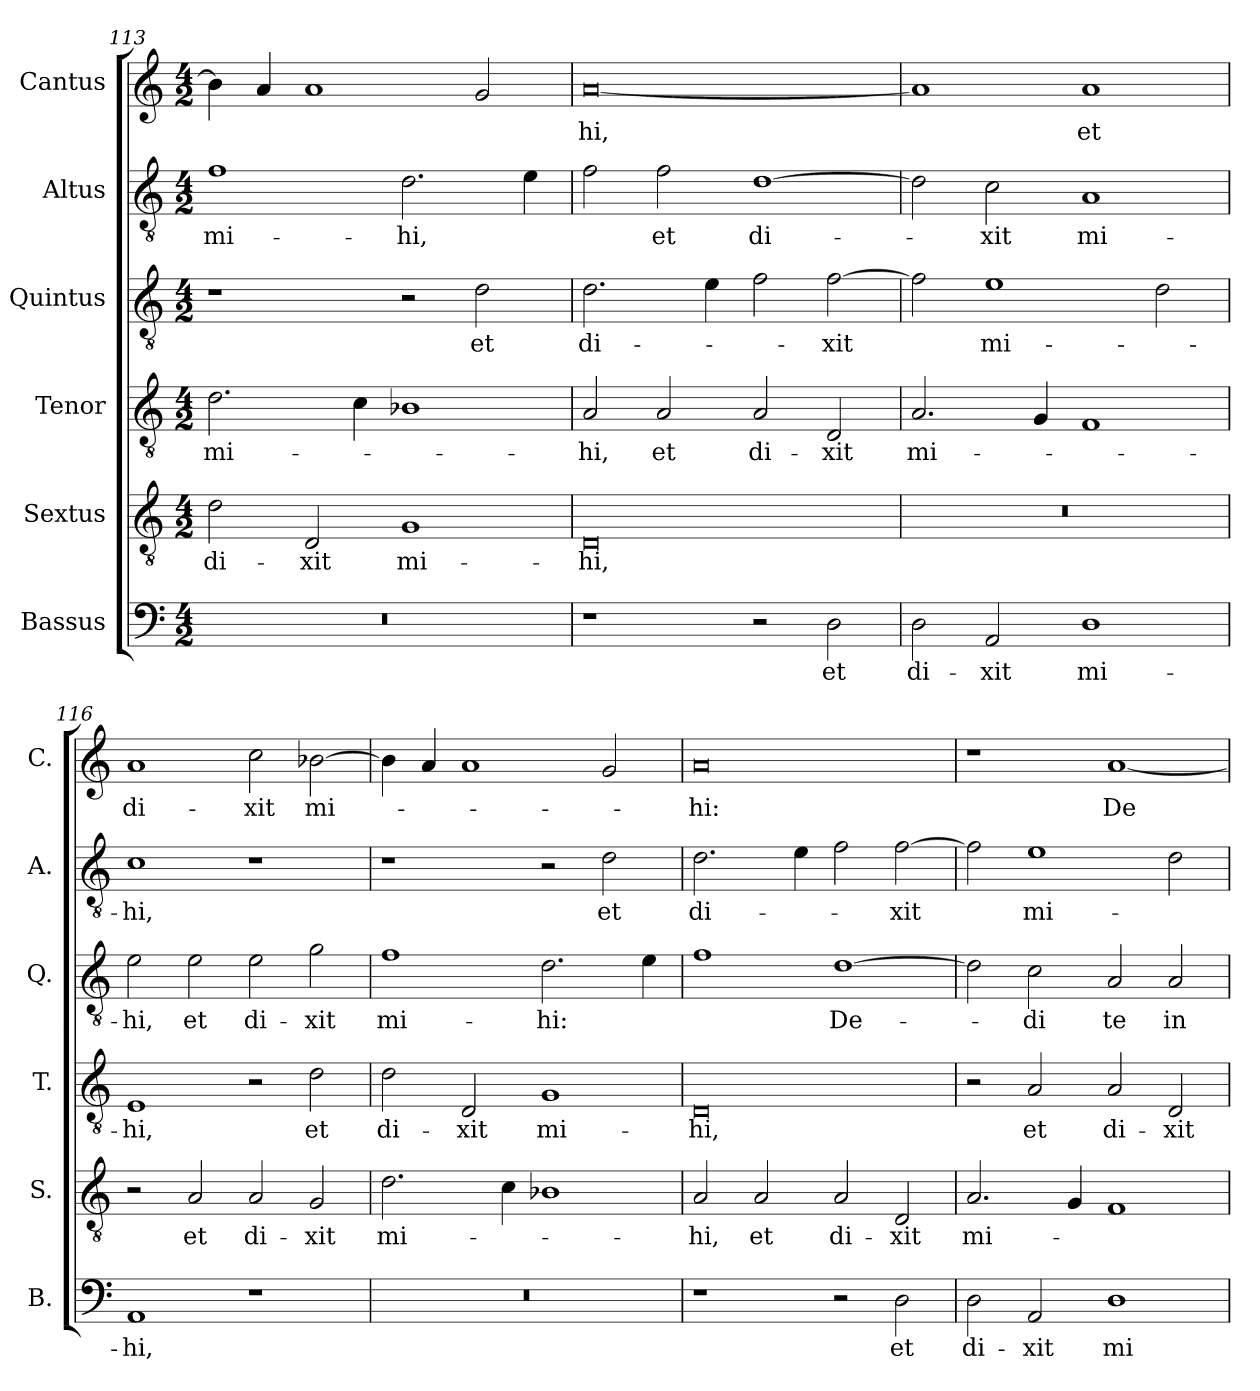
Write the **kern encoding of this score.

**kern	**text	**kern	**text	**kern	**text	**kern	**text	**kern	**text	**kern	**text
*part6	*part6	*part5	*part5	*part4	*part4	*part3	*part3	*part2	*part2	*part1	*part1
*staff6	*staff6	*staff5	*staff5	*staff4	*staff4	*staff3	*staff3	*staff2	*staff2	*staff1	*staff1
*I"Bassus	*	*I"Sextus	*	*I"Tenor	*	*I"Quintus	*	*I"Altus	*	*I"Cantus	*
*I'B.	*	*I'S.	*	*I'T.	*	*I'Q.	*	*I'A.	*	*I'C.	*
*clefF4	*	*clefGv2	*	*clefGv2	*	*clefGv2	*	*clefGv2	*	*clefG2	*
*k[]	*	*k[]	*	*k[]	*	*k[]	*	*k[]	*	*k[]	*
*M4/2	*	*M4/2	*	*M4/2	*	*M4/2	*	*M4/2	*	*M4/2	*
=113	=113	=113	=113	=113	=113	=113	=113	=113	=113	=113	=113
0r	.	2d\	di-	2.d\	mi-	1r	.	1f	mi-	4b-\]	.
.	.	.	.	.	.	.	.	.	.	4a/	.
.	.	2D/	-xit	.	.	.	.	.	.	1a	.
.	.	.	.	4c\	.	.	.	.	.	.	.
.	.	1G	mi-	1B-X	.	2r	.	2.d\	-hi,	.	.
.	.	.	.	.	.	2d\	et	.	.	2g/	.
.	.	.	.	.	.	.	.	4e\	.	.	.
=114	=114	=114	=114	=114	=114	=114	=114	=114	=114	=114	=114
1r	.	0D	-hi,	2A/	-hi,	2.d\	di-	2f\	.	[0a	-hi,
.	.	.	.	2A/	et	.	.	2f\	et	.	.
.	.	.	.	.	.	4e\	.	.	.	.	.
2r	.	.	.	2A/	di-	2f\	.	[1d	di-	.	.
2D\	et	.	.	2D/	-xit	[2f\	-xit	.	.	.	.
=115	=115	=115	=115	=115	=115	=115	=115	=115	=115	=115	=115
2D\	di-	0r	.	2.A/	mi-	2f\]	.	2d\]	.	1a]	.
2AA/	-xit	.	.	.	.	1e	mi-	2c\	-xit	.	.
.	.	.	.	4G/	.	.	.	.	.	.	.
1D	mi-	.	.	1F	.	.	.	1A	mi-	1a	et
.	.	.	.	.	.	2d\	.	.	.	.	.
=116	=116	=116	=116	=116	=116	=116	=116	=116	=116	=116	=116
1AA	-hi,	2r	.	1E	-hi,	2e\	-hi,	1c	-hi,	1a	di-
.	.	2A/	et	.	.	2e\	et	.	.	.	.
1r	.	2A/	di-	2r	.	2e\	di-	1r	.	2cc\	-xit
.	.	2G/	-xit	2d\	et	2g\	-xit	.	.	[2b-X\	mi-
=117	=117	=117	=117	=117	=117	=117	=117	=117	=117	=117	=117
0r	.	2.d\	mi-	2d\	di-	1f	mi-	1r	.	4b-\]	.
.	.	.	.	.	.	.	.	.	.	4a/	.
.	.	.	.	2D/	-xit	.	.	.	.	1a	.
.	.	4c\	.	.	.	.	.	.	.	.	.
.	.	1B-X	.	1G	mi-	2.d\	-hi:	2r	.	.	.
.	.	.	.	.	.	.	.	2d\	et	2g/	.
.	.	.	.	.	.	4e\	.	.	.	.	.
=118	=118	=118	=118	=118	=118	=118	=118	=118	=118	=118	=118
1r	.	2A/	-hi,	0D	-hi,	1f	.	2.d\	di-	0a	-hi:
.	.	2A/	et	.	.	.	.	.	.	.	.
.	.	.	.	.	.	.	.	4e\	.	.	.
2r	.	2A/	di-	.	.	[1d	De-	2f\	.	.	.
2D\	et	2D/	-xit	.	.	.	.	[2f\	-xit	.	.
!!LO:LB:g=z
=119	=119	=119	=119	=119	=119	=119	=119	=119	=119	=119	=119
2D\	di-	2.A/	mi-	2r	.	2d\]	.	2f\]	.	1r	.
2AA/	-xit	.	.	2A/	et	2c\	-di	1e	mi-	.	.
.	.	4G/	.	.	.	.	.	.	.	.	.
1D	mi-	1F	.	2A/	di-	2A/	te	.	.	[1a	De-
.	.	.	.	2D/	-xit	2A/	in	2d\	.	.	.
=	=	=	=	=	=	=	=	=	=	=	=
*-	*-	*-	*-	*-	*-	*-	*-	*-	*-	*-	*-
